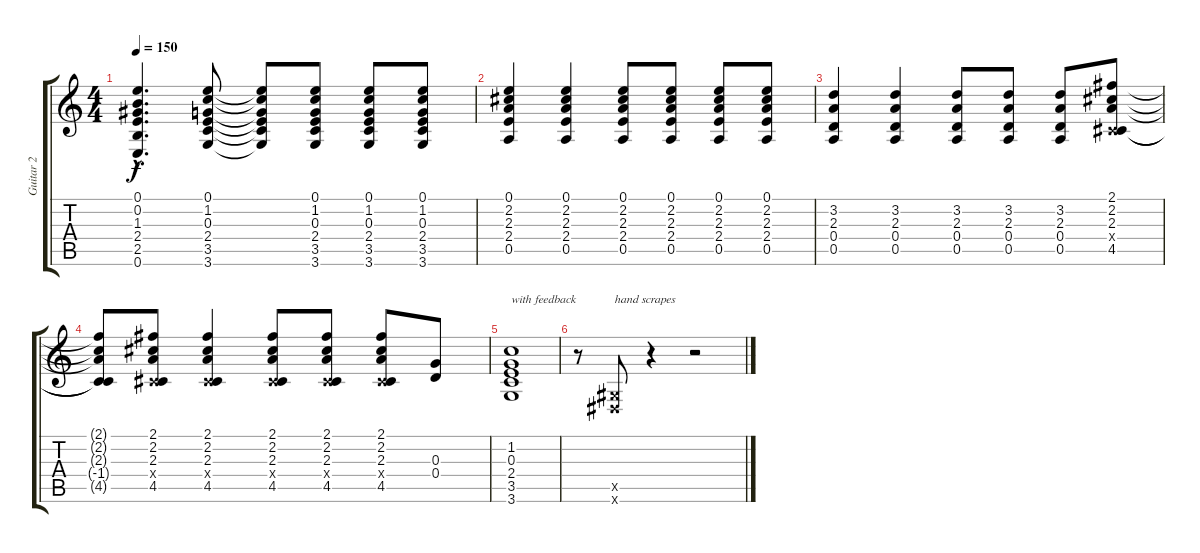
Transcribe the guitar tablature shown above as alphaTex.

\track ("Guitar 2" "Guitar 2") {instrument overdrivenguitar}
\staff {score tabs}
\tuning (E4 B3 G3 D3 A2 E2) {hide}
\ts (4 4)
\tempo 150
\clef g2
\ks c
(0.1{hac} 0.2{hac} 1.3{hac} 2.4{hac} 2.5{hac} 0.6{hac}).4{d dy f} (0.1 1.2 0.3 2.4 3.5 3.6).8 (0.1{t} 1.2{t} 0.3{t} 2.4{t} 3.5{t} 3.6{t}).8 (0.1 1.2 0.3 2.4 3.5 3.6).8 (0.1 1.2 0.3 2.4 3.5 3.6).8 (0.1 1.2 0.3 2.4 3.5 3.6).8 |
(0.1 2.2 2.3 2.4 0.5).4 (0.1 2.2 2.3 2.4 0.5).4 (0.1 2.2 2.3 2.4 0.5).8 (0.1 2.2 2.3 2.4 0.5).8 (0.1 2.2 2.3 2.4 0.5).8 (0.1 2.2 2.3 2.4 0.5).8 |
(3.2 2.3 0.4 0.5).4 (3.2 2.3 0.4 0.5).4 (3.2 2.3 0.4 0.5).8 (3.2 2.3 0.4 0.5).8 (3.2 2.3 0.4 0.5).8 (2.1 2.2 2.3 -1.4{x} 4.5).8 |
(2.1{t} 2.2{t} 2.3{t} -1.4{t} 4.5{t}).8 (2.1 2.2 2.3 -1.4{x} 4.5).8 (2.1 2.2 2.3 -1.4{x} 4.5).4 (2.1 2.2 2.3 -1.4{x} 4.5).8 (2.1 2.2 2.3 -1.4{x} 4.5).8 (2.1 2.2 2.3 -1.4{x} 4.5).8 (0.3 0.4).8 |
(1.2 0.3 2.4 3.5 3.6).1{txt "with feedback"} |
r.8 (-1.5{x} -1.6{x}).8{txt "hand scrapes"} r.4 r.2
